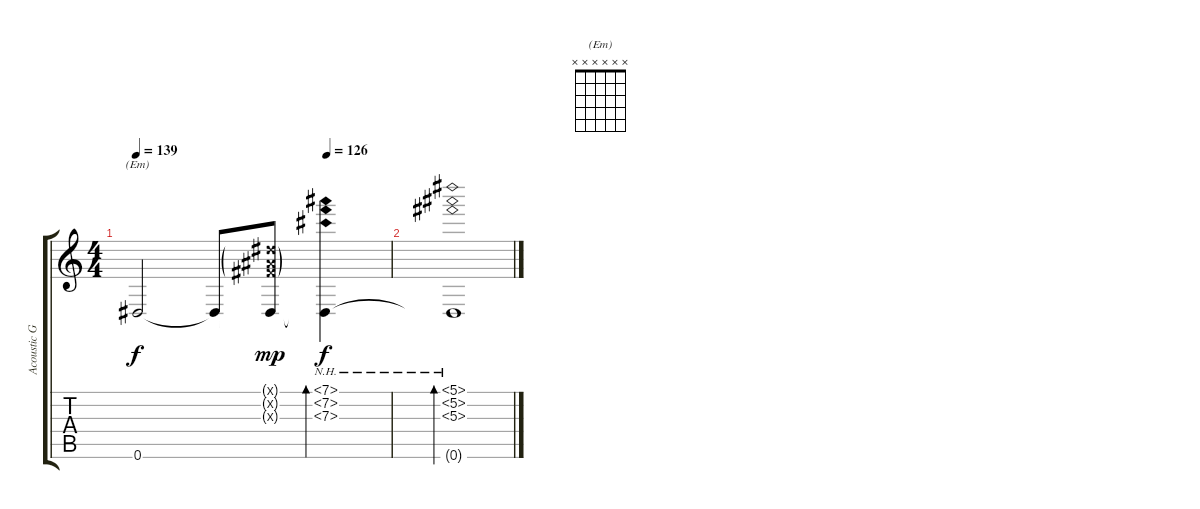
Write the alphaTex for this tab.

\track ("Acoustic Guitar" "Acoustic G") {instrument acousticguitarsteel}
\staff {score tabs}
\tuning (Eb4 Bb3 Gb3 Db3 Ab2 Eb2) {hide}
\chord ("(Em)" x x x x x x) {firstfret 0}
\ts (4 4)
\tempo 139
\tempo (126 0.75)
\clef g2
\ks c
0.6.2{ch "(Em)" dy f} 0.6{t}.8 (0.1{g x} 0.2{g x} 0.3{g x} 0.6{t}).8{dy mp} (7.1{nh} 7.2{nh} 7.3{nh} 0.6{t}).4{bd 240 dy f} |
(5.1{nh} 5.2{nh} 5.3{nh} 0.6{t}).1{bd 240}
